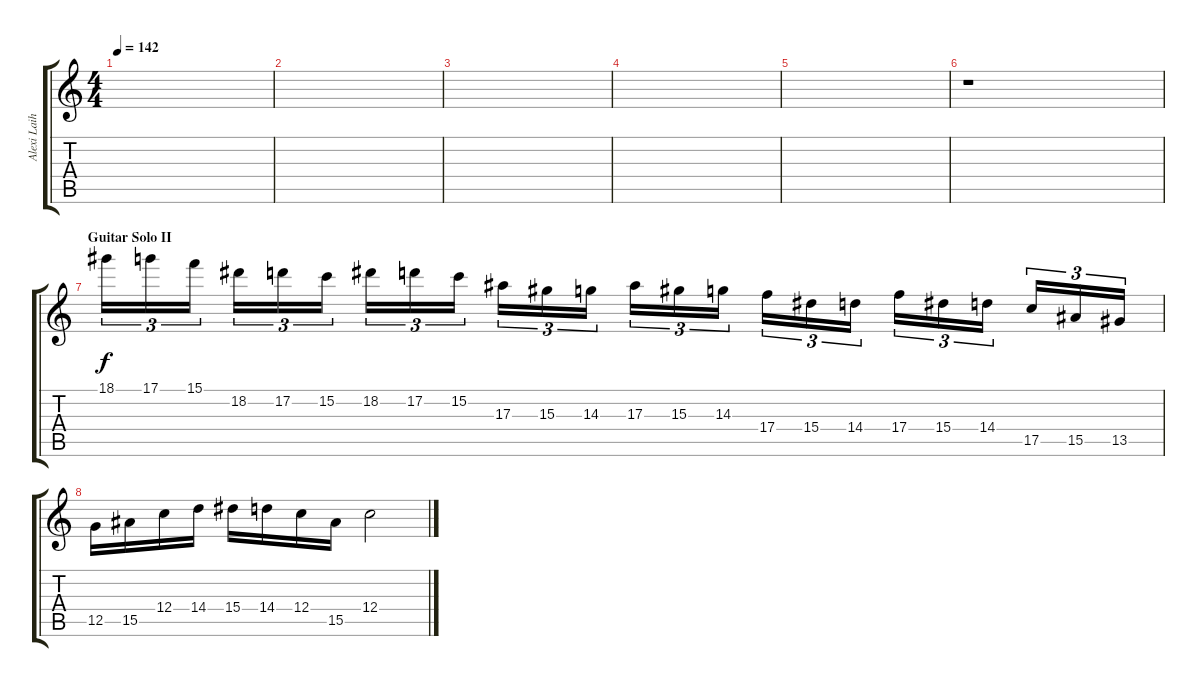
\track ("Alexi Laiho-lead" "Alexi Laih") {instrument overdrivenguitar}
\staff {score tabs}
\tuning (D4 A3 F3 C3 G2 D2) {hide}
\ts (4 4)
\tempo 142
\clef g2
\ks c
|
|
|
|
|
r.1 |
\section ("" "Guitar Solo II")
18.1.16{tu (3 2)} 17.1.16{tu (3 2)} 15.1.16{tu (3 2)} 18.2.16{tu (3 2)} 17.2.16{tu (3 2)} 15.2.16{tu (3 2)} 18.2.16{tu (3 2)} 17.2.16{tu (3 2)} 15.2.16{tu (3 2)} 17.3.16{tu (3 2)} 15.3.16{tu (3 2)} 14.3.16{tu (3 2)} 17.3.16{tu (3 2)} 15.3.16{tu (3 2)} 14.3.16{tu (3 2)} 17.4.16{tu (3 2)} 15.4.16{tu (3 2)} 14.4.16{tu (3 2)} 17.4.16{tu (3 2)} 15.4.16{tu (3 2)} 14.4.16{tu (3 2)} 17.5.16{tu (3 2)} 15.5.16{tu (3 2)} 13.5.16{tu (3 2)} |
12.5.16 15.5.16 12.4.16 14.4.16 15.4.16 14.4.16 12.4.16 15.5.16 12.4.2
